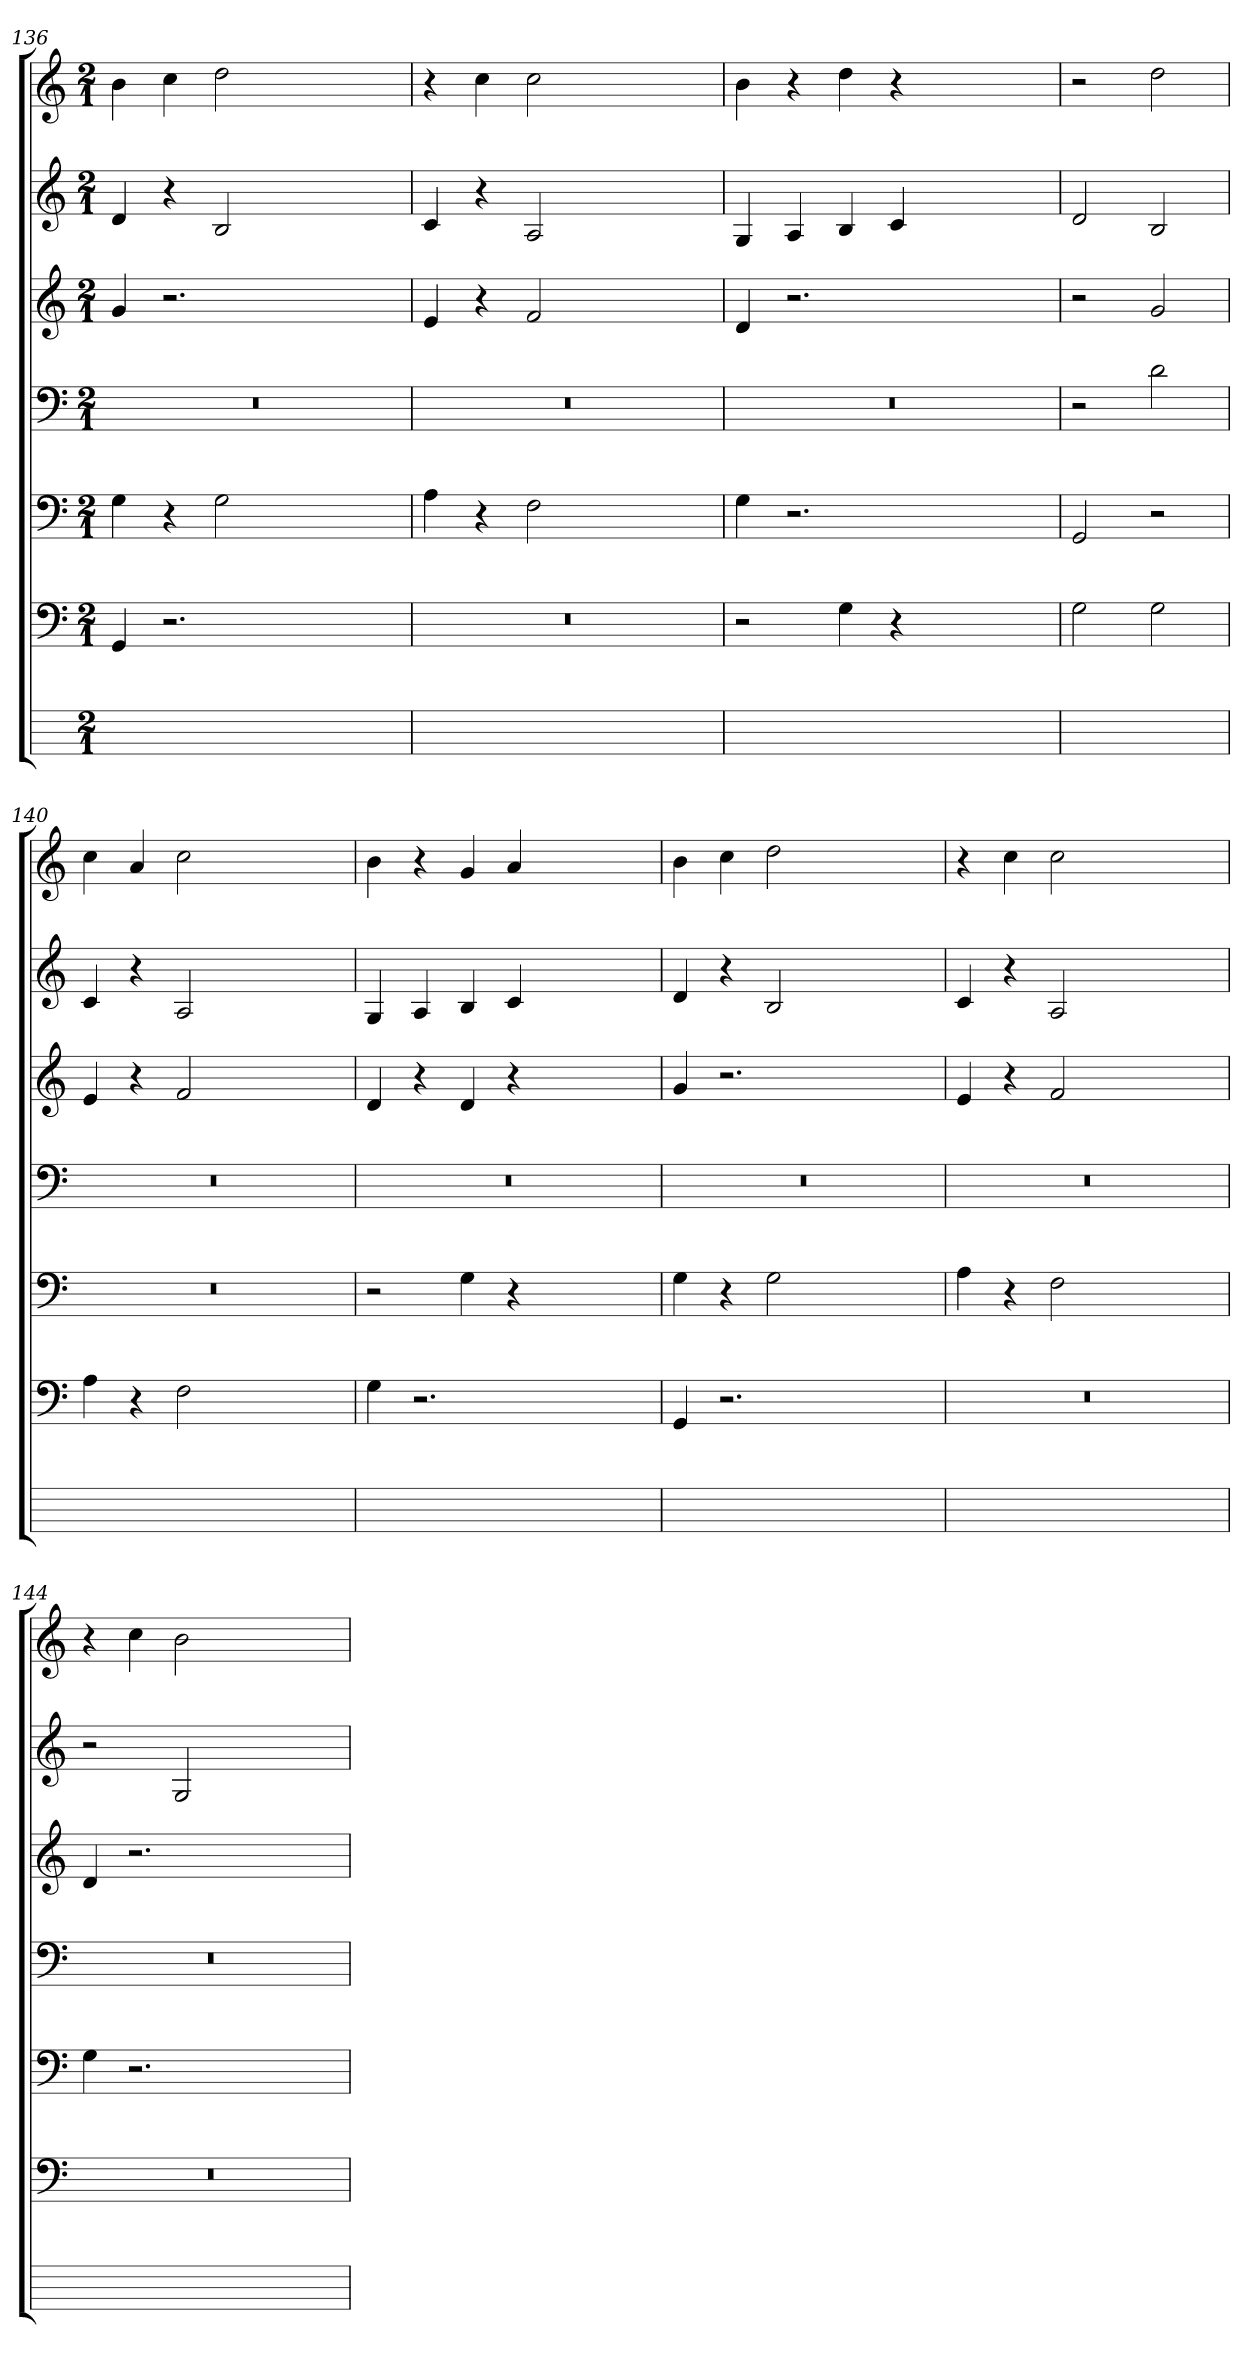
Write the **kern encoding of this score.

**kern	**kern	**kern	**kern	**kern	**kern	**kern
*part7	*part6	*part5	*part4	*part3	*part2	*part1
*staff7	*staff6	*staff5	*staff4	*staff3	*staff2	*staff1
*	*clefF4	*clefF4	*clefF4	*clefG2	*clefG2	*clefG2
*	*k[]	*k[]	*k[]	*k[]	*k[]	*k[]
*	*C:	*C:	*C:	*C:	*C:	*C:
*M2/1	*M2/1	*M2/1	*M2/1	*M2/1	*M2/1	*M2/1
=136	=136	=136	=136	=136	=136	=136
0ryy	4GGi	4G	0r	4g	4d	4b
.	2.r	4r	.	2.r	4r	4cc
.	.	2G	.	.	2B	2dd
.	1ryy	1ryy	.	1ryy	1ryy	1ryy
=137	=137	=137	=137	=137	=137	=137
0ryy	0r	4A	0r	4e	4c	4r
.	.	4r	.	4r	4r	4cc
.	.	2F	.	2f	2A	2cc
.	.	1ryy	.	1ryy	1ryy	1ryy
=138	=138	=138	=138	=138	=138	=138
0ryy	2r	4G	0r	4d	4G	4b
.	.	2.r	.	2.r	4A	4r
.	4G	.	.	.	4B	4dd
.	4r	.	.	.	4c	4r
.	1ryy	1ryy	.	1ryy	1ryy	1ryy
=139	=139	=139	=139	=139	=139	=139
1ryy	2G	2GG	2r	2r	2d	2r
.	2G	2r	2dj	2g	2B	2dd
=140	=140	=140	=140	=140	=140	=140
0ryy	4A	0r	0r	4e	4c	4cc
.	4r	.	.	4r	4r	4aZ
.	2F	.	.	2f	2A	2ccj
.	1ryy	.	.	1ryy	1ryy	1ryy
=141	=141	=141	=141	=141	=141	=141
0ryy	4G	2r	0r	4d	4G	4b
.	2.r	.	.	4r	4A	4r
.	.	4G	.	4dj	4B	4g
.	.	4r	.	4r	4c	4a
.	1ryy	1ryy	.	1ryy	1ryy	1ryy
=142	=142	=142	=142	=142	=142	=142
0ryy	4GG	4G	0r	4g	4d	4b
.	2.r	4r	.	2.r	4r	4cc
.	.	2G	.	.	2B	2dd
.	1ryy	1ryy	.	1ryy	1ryy	1ryy
=143	=143	=143	=143	=143	=143	=143
0ryy	0r	4A	0r	4e	4c	4r
.	.	4r	.	4r	4r	4cc
.	.	2F	.	2f	2A	2cc
.	.	1ryy	.	1ryy	1ryy	1ryy
=144	=144	=144	=144	=144	=144	=144
0ryy	0r	4G	0r	4d	2r	4r
.	.	2.r	.	2.r	.	4ccZ
.	.	.	.	.	2G	2b
.	.	1ryy	.	1ryy	1ryy	1ryy
=	=	=	=	=	=	=
*-	*-	*-	*-	*-	*-	*-
